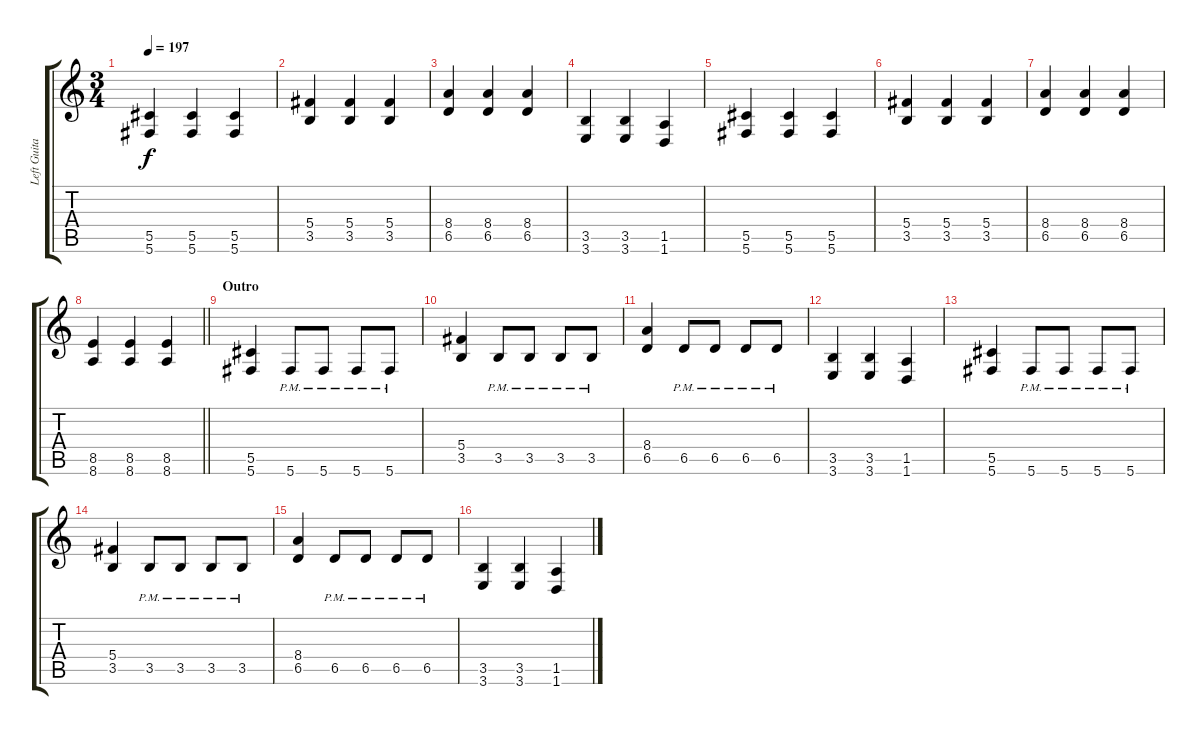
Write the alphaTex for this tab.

\track ("Left Guitar" "Left Guita") {instrument distortionguitar}
\staff {score tabs}
\tuning (Eb4 Bb3 Gb3 Db3 Ab2 Db2) {hide}
\ts (3 4)
\tempo 197
\clef g2
\ks c
(5.5 5.6).4{dy f} (5.5 5.6).4 (5.5 5.6).4 |
(5.4 3.5).4 (5.4 3.5).4 (5.4 3.5).4 |
(8.4 6.5).4 (8.4 6.5).4 (8.4 6.5).4 |
(3.5 3.6).4 (3.5 3.6).4 (1.5 1.6).4 |
(5.5 5.6).4 (5.5 5.6).4 (5.5 5.6).4 |
(5.4 3.5).4 (5.4 3.5).4 (5.4 3.5).4 |
(8.4 6.5).4 (8.4 6.5).4 (8.4 6.5).4 |
\barLineRight lightlight
(8.5 8.6).4 (8.5 8.6).4 (8.5 8.6).4 |
\section ("" "Outro")
(5.5 5.6).4 5.6{pm}.8 5.6{pm}.8 5.6{pm}.8 5.6{pm}.8 |
(5.4 3.5).4 3.5{pm}.8 3.5{pm}.8 3.5{pm}.8 3.5{pm}.8 |
(8.4 6.5).4 6.5{pm}.8 6.5{pm}.8 6.5{pm}.8 6.5{pm}.8 |
(3.5 3.6).4 (3.5 3.6).4 (1.5 1.6).4 |
(5.5 5.6).4 5.6{pm}.8 5.6{pm}.8 5.6{pm}.8 5.6{pm}.8 |
(5.4 3.5).4 3.5{pm}.8 3.5{pm}.8 3.5{pm}.8 3.5{pm}.8 |
(8.4 6.5).4 6.5{pm}.8 6.5{pm}.8 6.5{pm}.8 6.5{pm}.8 |
(3.5 3.6).4 (3.5 3.6).4 (1.5 1.6).4
